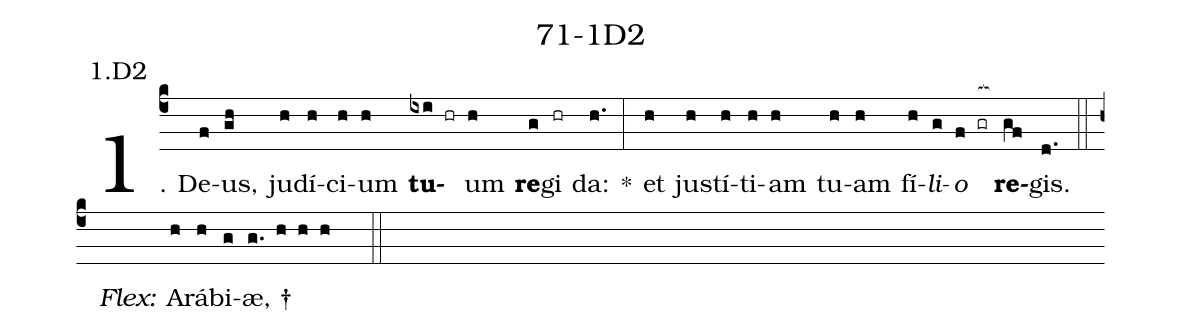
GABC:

name: 71-1D2;
annotation: 1.D2;
%%
(c4)1. De(f)us,(gh) ju(h)dí(h)ci(h)um(h) <b>tu</b>(ixi hr)um(h) <b>re</b>(g)gi(hr) da:(h.) *(:) et(h) jus(h)tí(h)ti(h)am(h) tu(h)am(h) fí(h)<i>li</i>(g)<i>o</i>(f gr[ocb:1{]) <b>re</b>(gf[ocb:0}])gis.(d.) (::)
<i>Flex:</i>()  A(h)rá(h)bi(g)æ, †(g. h h h  ::)
